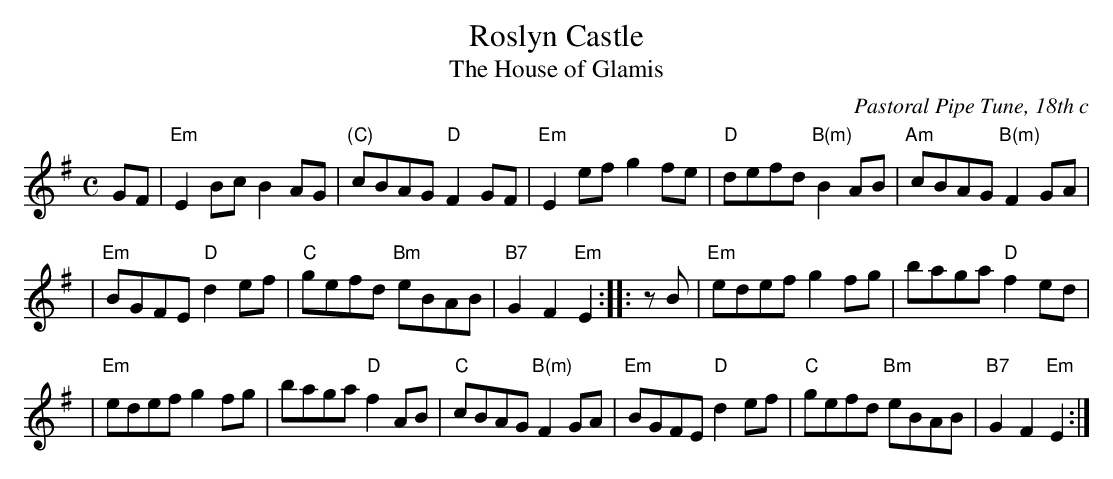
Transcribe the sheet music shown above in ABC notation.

X:1
T: Roslyn Castle
T: The House of Glamis
O: Pastoral Pipe Tune, 18th c
M: C
L: 1/8
K: Em
GF \
| "Em"E2Bc B2AG | "(C)"cBAG "D"F2GF | "Em"E2ef g2fe | "D"defd "B(m)"B2AB | "Am"cBAG "B(m)"F2GA |
| "Em"BGFE "D"d2ef | "C"gefd "Bm"eBAB | "B7"G2F2 "Em"E2 :: zB | "Em"edef g2fg | baga "D"f2ed |
| "Em"edef g2fg | baga "D"f2 AB | "C"cBAG "B(m)"F2GA | "Em"BGFE "D"d2ef | "C"gefd "Bm"eBAB | "B7"G2F2 "Em"E2 :|
